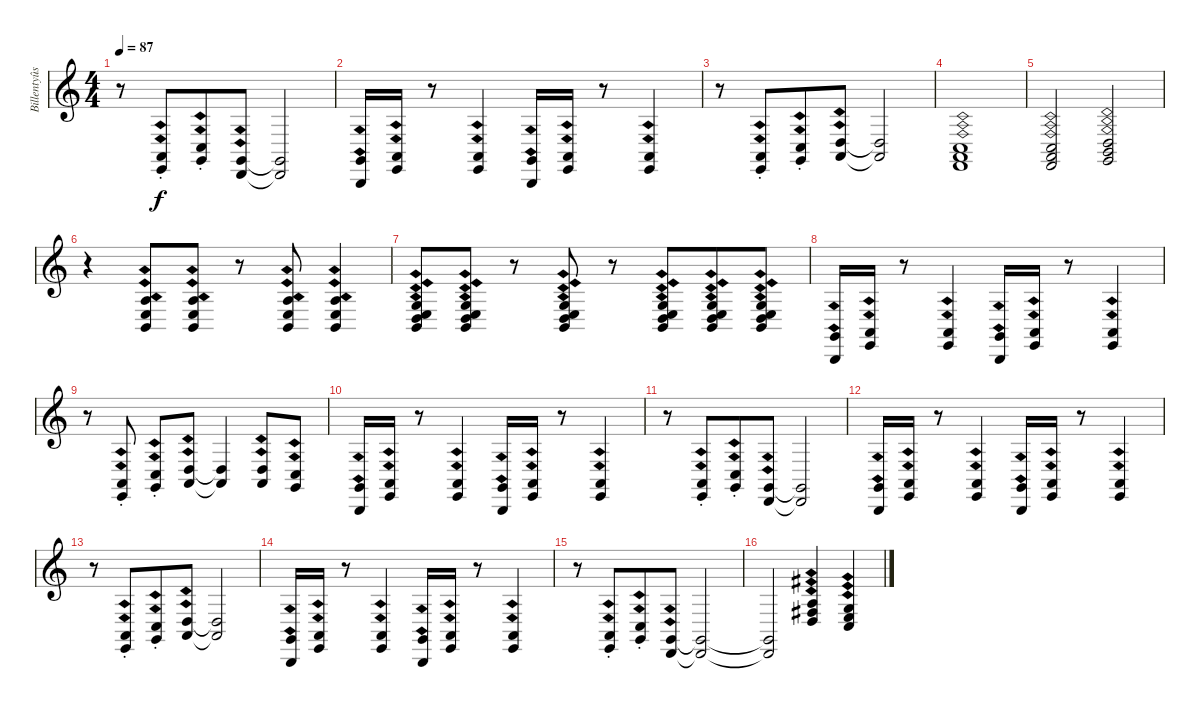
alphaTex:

\track ("Billentyûs 1 (Jon Lord)" "Billentyûs") {instrument percussiveorgan}
\staff {score}
\tuning (E4 B3 G3 D3 A2 E2 B1) {hide}
\ts (4 4)
\tempo 87
\clef g2
\ks c
r.8{dy f} (0.5{ph 12 st} 0.6{ph 12 st}).8{beam merge} (3.5{ph 12 st} 3.6{ph 12 st}).8 (3.6{ph 12} 3.7{ph 12}).8 (3.6{t} 3.7{t}).2 |
(3.6{ph 12} 0.7{ph 12}).16 (0.5{ph 12} 0.6{ph 12}).16 r.8 (0.5{ph 12} 0.6{ph 12}).4 (3.6{ph 12} 0.7{ph 12}).16 (0.5{ph 12} 0.6{ph 12}).16 r.8 (0.5{ph 12} 0.6{ph 12}).4 |
r.8 (0.5{ph 12 st} 0.6{ph 12 st}).8{beam merge} (3.5{ph 12 st} 3.6{ph 12 st}).8 (0.4{ph 12} 0.5{ph 12}).8 (0.4{t} 0.5{t}).2 |
(3.5{ph 12} 5.6{ph 12} 6.7{ph 12}).1 |
(3.5{ph 12} 5.6{ph 12} 6.7{ph 12}).2 (0.4{ph 12} 2.5{ph 12} 3.6{ph 12}).2 |
r.4 (2.3{ph 12} 2.4{ph 12} 2.5{ph 12}).8 (2.3{ph 12} 2.4{ph 12} 2.5{ph 12}).8 r.8 (2.3{ph 12} 2.4{ph 12} 2.5{ph 12}).8 (2.3{ph 12} 2.4{ph 12} 2.5{ph 12}).4 |
(0.3{ph 12} 2.4{ph 12} 5.5{ph 12} 7.6{ph 12}).8 (0.3{ph 12} 2.4{ph 12} 5.5{ph 12} 7.6{ph 12}).8 r.8 (0.3{ph 12} 2.4{ph 12} 5.5{ph 12} 7.6{ph 12}).8 r.8 (0.3{ph 12} 2.4{ph 12} 5.5{ph 12} 7.6{ph 12}).8{beam merge} (0.3{ph 12} 2.4{ph 12} 5.5{ph 12} 7.6{ph 12}).8 (0.3{ph 12} 2.4{ph 12} 5.5{ph 12} 7.6{ph 12}).8 |
(3.6{ph 12} 0.7{ph 12}).16 (0.5{ph 12} 0.6{ph 12}).16 r.8 (0.5{ph 12} 0.6{ph 12}).4 (3.6{ph 12} 0.7{ph 12}).16 (0.5{ph 12} 0.6{ph 12}).16 r.8 (0.5{ph 12} 0.6{ph 12}).4 |
r.8 (0.5{ph 12 st} 0.6{ph 12 st}).8 (3.5{ph 12 st} 3.6{ph 12 st}).8 (0.4{ph 12} 0.5{ph 12}).8 (0.4{t} 0.5{t}).4 (0.4{ph 12} 0.5{ph 12}).8 (3.5{ph 12} 3.6{ph 12}).8 |
(3.6{ph 12} 0.7{ph 12}).16 (0.5{ph 12} 0.6{ph 12}).16 r.8 (0.5{ph 12} 0.6{ph 12}).4 (3.6{ph 12} 0.7{ph 12}).16 (0.5{ph 12} 0.6{ph 12}).16 r.8 (0.5{ph 12} 0.6{ph 12}).4 |
r.8 (0.5{ph 12 st} 0.6{ph 12 st}).8{beam merge} (3.5{ph 12 st} 3.6{ph 12 st}).8 (3.6{ph 12} 3.7{ph 12}).8 (3.6{t} 3.7{t}).2 |
(3.6{ph 12} 0.7{ph 12}).16 (0.5{ph 12} 0.6{ph 12}).16 r.8 (0.5{ph 12} 0.6{ph 12}).4 (3.6{ph 12} 0.7{ph 12}).16 (0.5{ph 12} 0.6{ph 12}).16 r.8 (0.5{ph 12} 0.6{ph 12}).4 |
r.8 (0.5{ph 12 st} 0.6{ph 12 st}).8{beam merge} (3.5{ph 12 st} 3.6{ph 12 st}).8 (0.4{ph 12} 0.5{ph 12}).8 (0.4{t} 0.5{t}).2 |
(3.6{ph 12} 0.7{ph 12}).16 (0.5{ph 12} 0.6{ph 12}).16 r.8 (0.5{ph 12} 0.6{ph 12}).4 (3.6{ph 12} 0.7{ph 12}).16 (0.5{ph 12} 0.6{ph 12}).16 r.8 (0.5{ph 12} 0.6{ph 12}).4 |
r.8 (0.5{ph 12 st} 0.6{ph 12 st}).8{beam merge} (3.5{ph 12 st} 3.6{ph 12 st}).8 (3.6{ph 12} 3.7{ph 12}).8 (3.6{t} 3.7{t}).2 |
(3.6{t} 3.7{t}).2{volume 7} (2.3{ph 12} 4.4{ph 12} 5.5{ph 12}).4 (0.3{ph 12} 2.4{ph 12} 3.5{ph 12}).4
